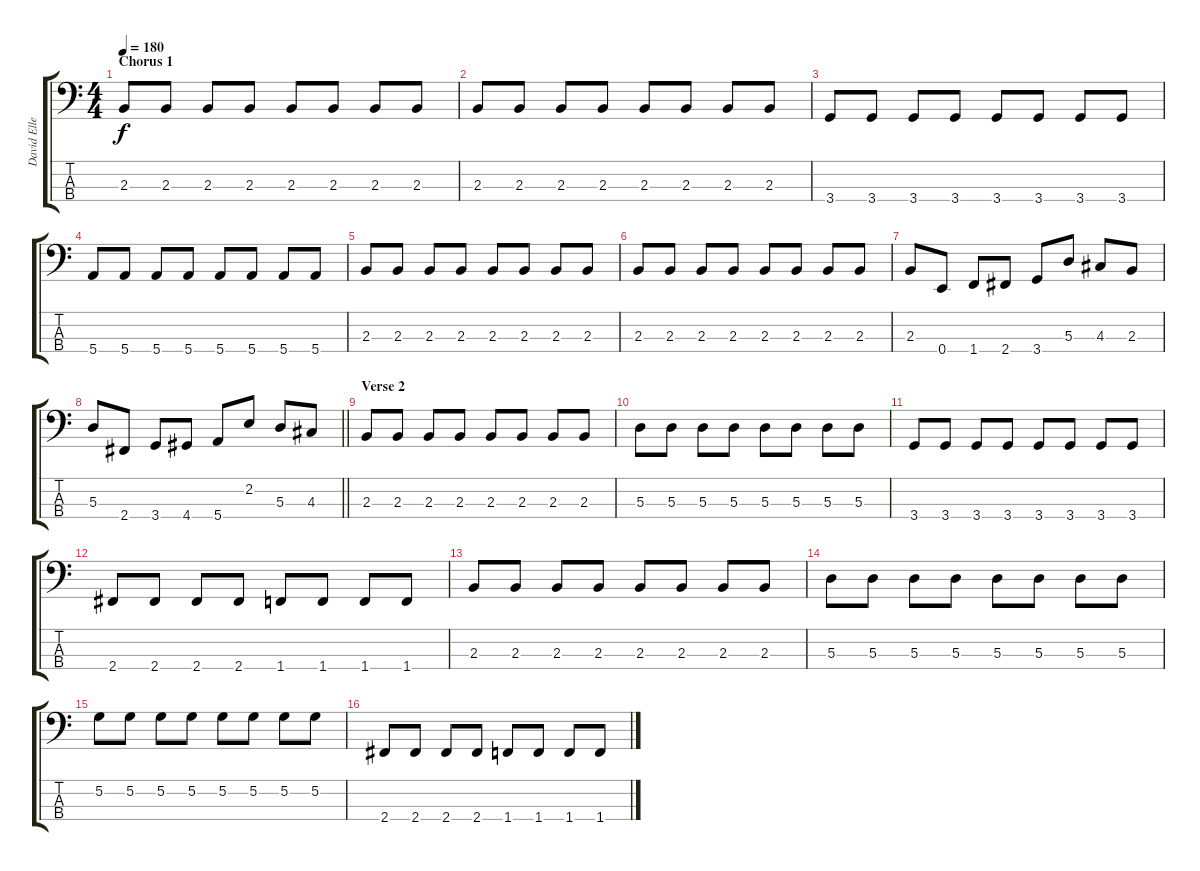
\track ("David Ellefson" "David Elle") {instrument electricbasspick}
\staff {score tabs}
\tuning (G2 D2 A1 E1) {hide}
\ts (4 4)
\section ("" "Chorus 1")
\tempo 180
\clef f4
\ks c
2.3.8{dy f} 2.3.8 2.3.8 2.3.8 2.3.8 2.3.8 2.3.8 2.3.8 |
2.3.8 2.3.8 2.3.8 2.3.8 2.3.8 2.3.8 2.3.8 2.3.8 |
3.4.8 3.4.8 3.4.8 3.4.8 3.4.8 3.4.8 3.4.8 3.4.8 |
5.4.8 5.4.8 5.4.8 5.4.8 5.4.8 5.4.8 5.4.8 5.4.8 |
2.3.8 2.3.8 2.3.8 2.3.8 2.3.8 2.3.8 2.3.8 2.3.8 |
2.3.8 2.3.8 2.3.8 2.3.8 2.3.8 2.3.8 2.3.8 2.3.8 |
2.3.8 0.4.8 1.4.8 2.4.8 3.4.8 5.3.8 4.3.8 2.3.8 |
\barLineRight lightlight
5.3.8 2.4.8 3.4.8 4.4.8 5.4.8 2.2.8 5.3.8 4.3.8 |
\section ("" "Verse 2")
2.3.8 2.3.8 2.3.8 2.3.8 2.3.8 2.3.8 2.3.8 2.3.8 |
5.3.8 5.3.8 5.3.8 5.3.8 5.3.8 5.3.8 5.3.8 5.3.8 |
3.4.8 3.4.8 3.4.8 3.4.8 3.4.8 3.4.8 3.4.8 3.4.8 |
2.4.8 2.4.8 2.4.8 2.4.8 1.4.8 1.4.8 1.4.8 1.4.8 |
2.3.8 2.3.8 2.3.8 2.3.8 2.3.8 2.3.8 2.3.8 2.3.8 |
5.3.8 5.3.8 5.3.8 5.3.8 5.3.8 5.3.8 5.3.8 5.3.8 |
5.2.8 5.2.8 5.2.8 5.2.8 5.2.8 5.2.8 5.2.8 5.2.8 |
2.4.8 2.4.8 2.4.8 2.4.8 1.4.8 1.4.8 1.4.8 1.4.8
